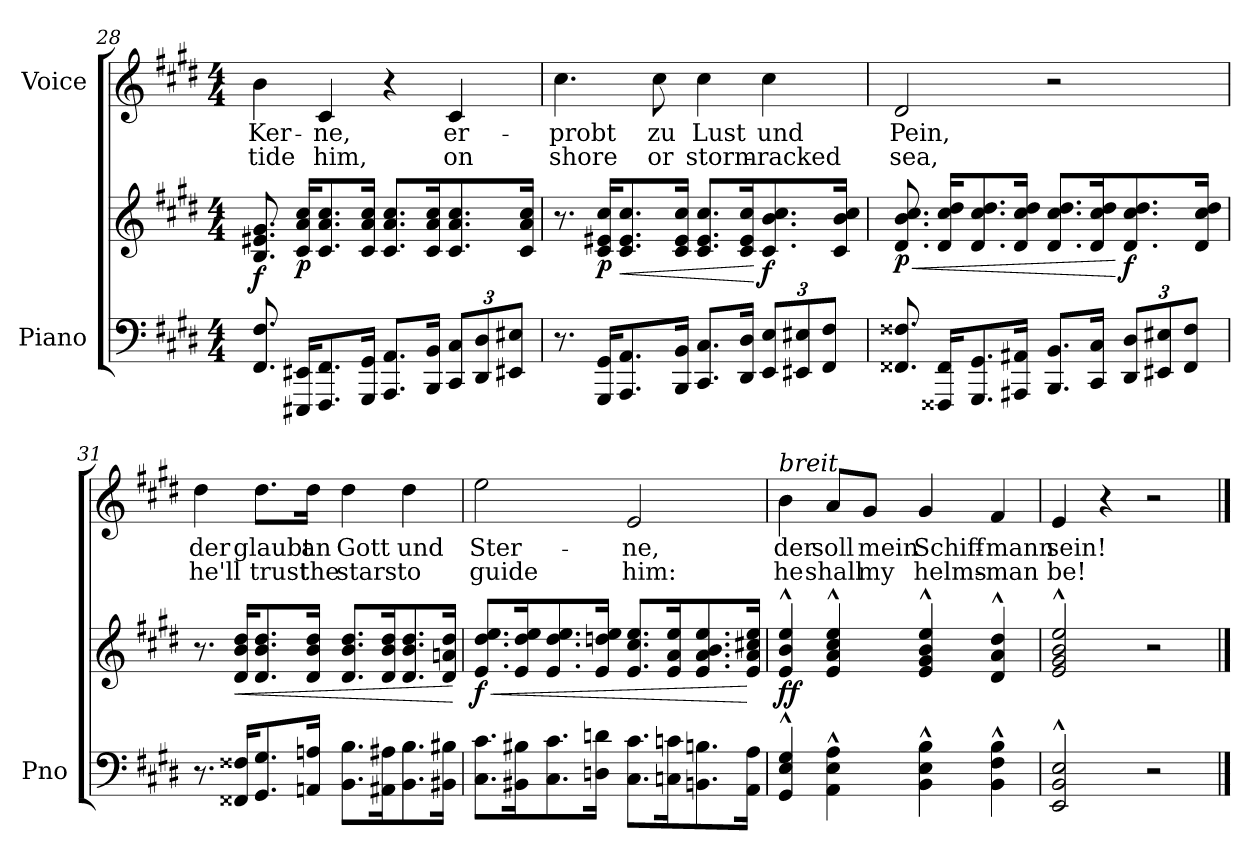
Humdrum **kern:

**kern	**kern	**dynam	**kern	**text	**text
*part2	*part2	*part2	*part1	*part1	*part1
*staff3	*staff2	*staff2/3	*staff1	*staff1	*staff1
*I"Piano	*	*	*I"Voice	*	*
*I'Pno	*	*	*	*	*
*clefF4	*clefG2	*	*clefG2	*	*
*k[f#c#g#d#]	*k[f#c#g#d#]	*	*k[f#c#g#d#]	*	*
*M4/4	*M4/4	*	*M4/4	*	*
=28	=28	=28	=28	=28	=28
!	!	!LO:DY:b	!	!LO:LY:b	!LO:LY:b
8.FF#/ 8.F#/	8.B/ 8.e#X/ 8.g#/	f	4b\	Ker-	-tide
!	!	!LO:DY:b	!	!	!
16EEE#X/ 16EE#X/KL	16c#/ 16a/ 16cc#/KL	p	.	.	.
!	!	!	!	!LO:LY:b	!LO:LY:b
8.FFF#/ 8.FF#/	8.c#/ 8.a/ 8.cc#/	.	4c#/	-ne,	him,
16GGG#/ 16GG#/Jk	16c#/ 16a/ 16cc#/Jk	.	.	.	.
8.AAA/ 8.AA/L	8.c#/ 8.a/ 8.cc#/L	.	4r	.	.
16BBB/ 16BB/Jk	16c#/ 16a/ 16cc#/K	.	.	.	.
*Xbrackettup	*	*	*	*	*
!	!	!	!	!LO:LY:b	!LO:LY:b
12CC#/ 12C#/L	8.c#/ 8.a/ 8.cc#/	.	4c#/	er-	on
12DD#/ 12D#/	.	.	.	.	.
12EE#X/ 12E#X/J	.	.	.	.	.
.	16c#/ 16a/ 16cc#/Jk	.	.	.	.
!!LO:LB:g=z
=29	=29	=29	=29	=29	=29
!	!	!	!	!LO:LY:b	!LO:LY:b
8.r	8.r	.	4.cc#\	-probt	shore
!	!	!LO:DY:b	!	!	!
16GGG#/ 16GG#/KL	16c#/ 16e#X/ 16cc#/KL	p	.	.	.
!	!	!LO:HP:b	!	!	!
8.AAA/ 8.AA/	8.c#/ 8.e#/ 8.cc#/	<	.	.	.
!	!	!	!	!LO:LY:b	!LO:LY:b
.	.	.	8cc#\	zu	or
16BBB/ 16BB/Jk	16c#/ 16e#/ 16cc#/Jk	.	.	.	.
!	!	!	!	!LO:LY:b	!LO:LY:b
8.CC#/ 8.C#/L	8.c#/ 8.e#/ 8.cc#/L	.	4cc#\	Lust	storm-
16DD#/ 16D#/Jk	16c#/ 16e#/ 16cc#/K	.	.	.	.
!	!	!LO:DY:n=1:b	!	!LO:LY:b	!LO:LY:b
12EE/ 12E/L	8.c#/ 8.b/ 8.cc#/	[ f	4cc#\	und	-racked
12EE#X/ 12E#X/	.	.	.	.	.
12FF#/ 12F#/J	.	.	.	.	.
.	16c#/ 16b/ 16cc#/Jk	.	.	.	.
=30	=30	=30	=30	=30	=30
!	!	!LO:HP:b	!	!LO:LY:b	!LO:LY:b
!	!	!LO:DY:n=1:b	!	!	!
8.FF##X/ 8.F##X/	8.d#/ 8.b/ 8.cc#/	< p	2d#/	Pein,	sea,
16FFF##X/ 16FF##/KL	16d#/ 16cc#/ 16dd#/KL	.	.	.	.
8.GGG#/ 8.GG#/	8.d#/ 8.cc#/ 8.dd#/	.	.	.	.
16AAA#X/ 16AA#X/Jk	16d#/ 16cc#/ 16dd#/Jk	.	.	.	.
8.BBB/ 8.BB/L	8.d#/ 8.cc#/ 8.dd#/L	.	2r	.	.
16CC#/ 16C#/Jk	16d#/ 16cc#/ 16dd#/K	.	.	.	.
!	!	!LO:DY:n=2:b	!	!	!
12DD#/ 12D#/L	8.d#/ 8.cc#/ 8.dd#/	[ f	.	.	.
12EE#X/ 12E#X/	.	.	.	.	.
12FF##/ 12F##/J	.	.	.	.	.
.	16d#/ 16cc#/ 16dd#/Jk	.	.	.	.
=31	=31	=31	=31	=31	=31
!	!	!	!	!LO:LY:b	!LO:LY:b
8.r	8.r	.	4dd#\	der	he'll
!	!	!LO:HP:b	!	!	!
16FF##X/ 16F##X/KL	16d#/ 16b/ 16dd#/KL	<	.	.	.
!	!	!	!	!LO:LY:b	!LO:LY:b
8.GG#/ 8.G#/	8.d#/ 8.b/ 8.dd#/	.	8.dd#\L	glaubt	trust
!	!	!	!	!LO:LY:b	!LO:LY:b
16AAn/ 16An/Jk	16d#/ 16b/ 16dd#/Jk	.	16dd#\Jk	an	the
!	!	!	!	!LO:LY:b	!LO:LY:b
8.BB\ 8.B\L	8.d#/ 8.b/ 8.dd#/L	.	4dd#\	Gott	stars
16AA#X\ 16A#X\K	16d#/ 16b/ 16dd#/K	.	.	.	.
!	!	!	!	!LO:LY:b	!LO:LY:b
8.BB\ 8.B\	8.d#/ 8.b/ 8.dd#/	.	4dd#\	und	to
16BB#X\ 16B#X\Jk	16d#/ 16an/ 16dd#/Jk	.	.	.	.
.	.	[	.	.	.
!!LO:LB:g=z
=32	=32	=32	=32	=32	=32
!	!	!LO:HP:b	!	!LO:LY:b	!LO:LY:b
!	!	!LO:DY:n=1:b	!	!	!
8.C#\ 8.c#\L	8.e/ 8.dd#/ 8.ee/L	< f	2ee\	Ster-	guide
16BB#X\ 16B#X\K	16e/ 16dd#/ 16ee/K	.	.	.	.
8.C#\ 8.c#\	8.e/ 8.dd#/ 8.ee/	.	.	.	.
16Dn\ 16dn\Jk	16e/ 16ddn/ 16ee/Jk	.	.	.	.
!	!	!	!	!LO:LY:b	!LO:LY:b
8.C#\ 8.c#\L	8.e/ 8.cc#/ 8.ee/L	.	2e/	-ne,	him:
16Cn\ 16cn\K	16e/ 16a/ 16ee/K	.	.	.	.
8.BBn\ 8.Bn\	8.e/ 8.a/ 8.b/ 8.ee/	.	.	.	.
16AA\ 16A\Jk	16e/ 16a/ 16cc#X/ 16ee/Jk	[	.	.	.
=33	=33	=33	=33	=33	=33
!	!	!	!LO:TX:a:i:t=breit	!	!
!	!	!LO:DY:b	!	!LO:LY:b	!LO:LY:b
4GG#/^^ 4E/^^ 4G#/^^	4e/^^ 4b/^^ 4ee/^^	ff	4b\	der	he
!	!	!	!	!LO:LY:b	!LO:LY:b
4AA\^^ 4E\^^ 4A\^^	4e/^^ 4a/^^ 4cc#/^^ 4ee/^^	.	8a/L	soll	shall
!	!	!	!	!LO:LY:b	!LO:LY:b
.	.	.	8g#/J	mein	my
!	!	!	!	!LO:LY:b	!LO:LY:b
4BB\^^ 4E\^^ 4B\^^	4e/^^ 4g#/^^ 4b/^^ 4ee/^^	.	4g#/	Schiff-	helms-
!	!	!	!	!LO:LY:b	!LO:LY:b
4BB\^^ 4F#\^^ 4B\^^	4d#/^^ 4a/^^ 4dd#/^^	.	4f#/	-mann	-man
=34	=34	=34	=34	=34	=34
!	!	!	!	!LO:LY:b	!LO:LY:b
2EE/^^ 2BB/^^ 2E/^^	2e/^^ 2g#/^^ 2b/^^ 2ee/^^	.	4e/	sein!	be!
.	.	.	4r	.	.
2r	2r	.	2r	.	.
==	==	==	==	==	==
*-	*-	*-	*-	*-	*-
